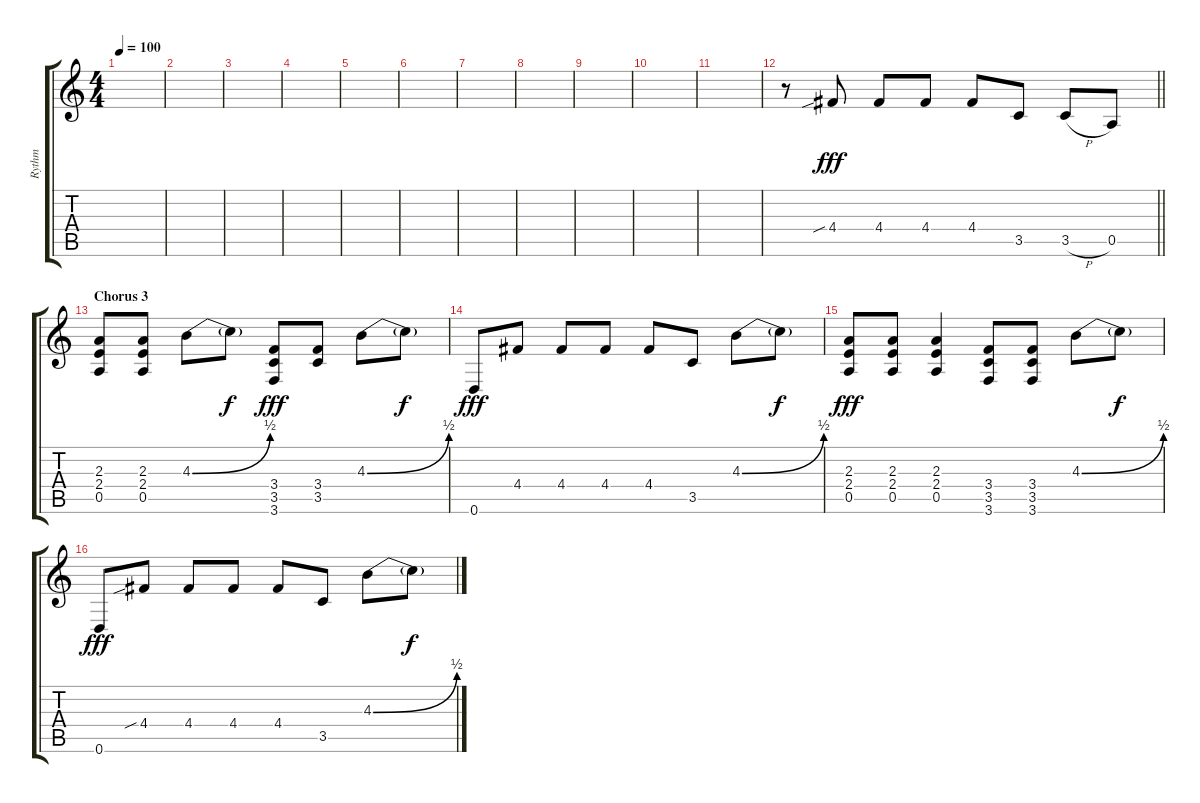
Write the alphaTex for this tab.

\track ("Rythm" "Rythm") {instrument distortionguitar}
\staff {score tabs}
\tuning (E4 B3 G3 D3 A2 D2) {hide}
\ts (4 4)
\tempo 100
\clef g2
\ks c
|
|
|
|
|
|
|
|
|
|
|
\barLineRight lightlight
r.8 4.4{sib}.8{dy fff} 4.4.8 4.4.8 4.4.8 3.5.8 3.5{h}.8 0.5.8 |
\section ("" "Chorus 3")
(2.3 2.4 0.5).8 (2.3 2.4 0.5).8 4.3{be (bend 0 0 60 2)}.8 4.3{t}.8{dy f} (3.4 3.5 3.6).8{dy fff} (3.4 3.5).8 4.3{be (bend 0 0 60 2)}.8 4.3{t}.8{dy f} |
0.6.8{dy fff} 4.4.8 4.4.8 4.4.8 4.4.8 3.5.8 4.3{be (bend 0 0 60 2)}.8 4.3{t}.8{dy f} |
(2.3 2.4 0.5).8{dy fff} (2.3 2.4 0.5).8 (2.3 2.4 0.5).4 (3.4 3.5 3.6).8 (3.4 3.5 3.6).8 4.3{be (bend 0 0 60 2)}.8 4.3{t}.8{dy f} |
0.6.8{dy fff} 4.4{sib}.8 4.4.8 4.4.8 4.4.8 3.5.8 4.3{be (bend 0 0 60 2)}.8 4.3{t}.8{dy f}
